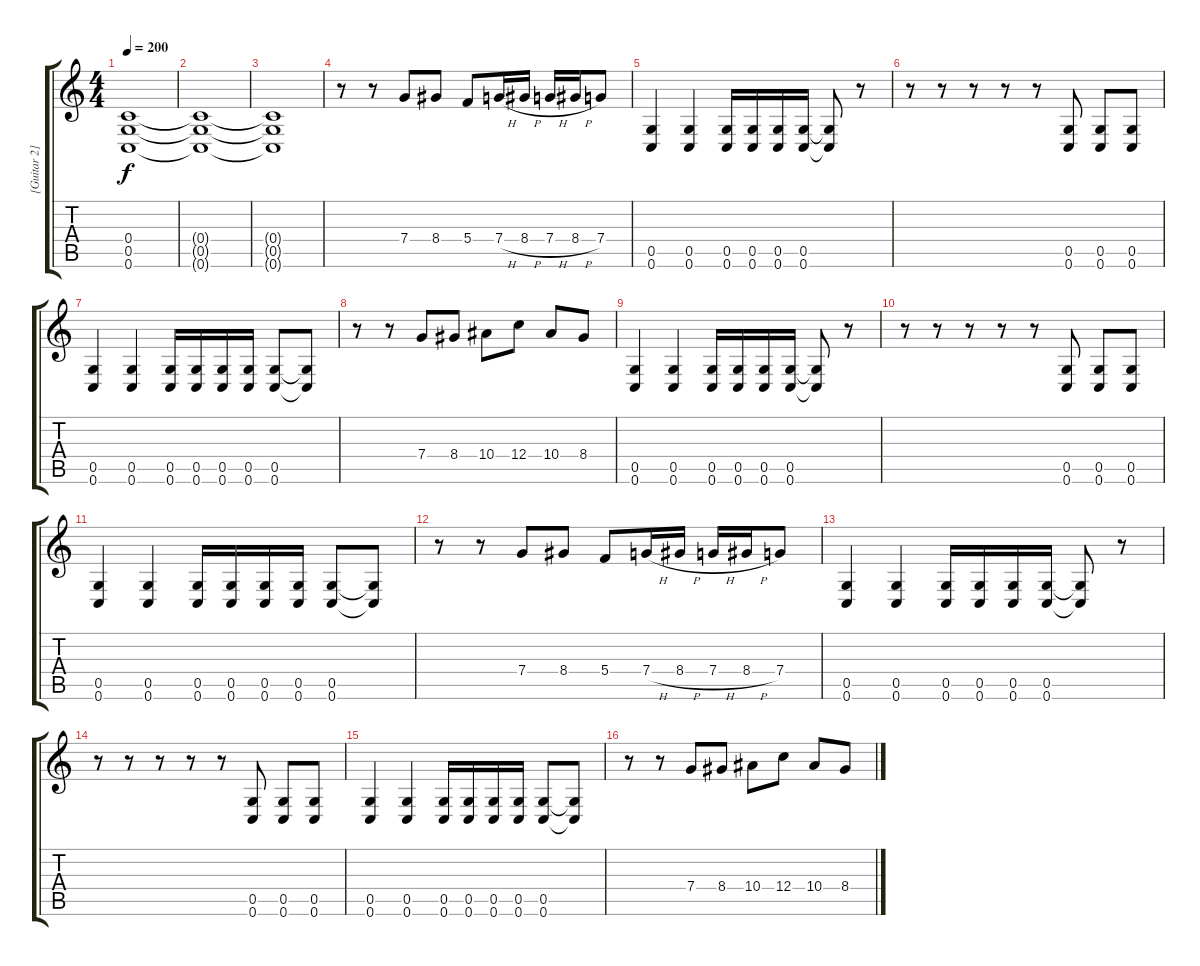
\track ("[Guitar 2]" "[Guitar 2]") {instrument distortionguitar}
\staff {score tabs}
\tuning (D4 A3 F3 C3 G2 C2) {hide}
\ts (4 4)
\tempo 200
\clef g2
\ks c
(0.4 0.5 0.6).1{dy f} |
(0.4{t} 0.5{t} 0.6{t}).1 |
(0.4{t} 0.5{t} 0.6{t}).1 |
r.8 r.8 7.4.8 8.4.8 5.4.8 7.4{h}.16 8.4{h}.16 7.4{h}.16 8.4{h}.16 7.4.8 |
(0.5 0.6).4 (0.5 0.6).4 (0.5 0.6).16 (0.5 0.6).16 (0.5 0.6).16 (0.5 0.6).16 (0.5{t} 0.6{t}).8 r.8 |
r.8 r.8 r.8 r.8 r.8 (0.5 0.6).8 (0.5 0.6).8 (0.5 0.6).8 |
(0.5 0.6).4 (0.5 0.6).4 (0.5 0.6).16 (0.5 0.6).16 (0.5 0.6).16 (0.5 0.6).16 (0.5 0.6).8 (0.5{t} 0.6{t}).8 |
r.8 r.8 7.4.8 8.4.8 10.4.8 12.4.8 10.4.8 8.4.8 |
(0.5 0.6).4 (0.5 0.6).4 (0.5 0.6).16 (0.5 0.6).16 (0.5 0.6).16 (0.5 0.6).16 (0.5{t} 0.6{t}).8 r.8 |
r.8 r.8 r.8 r.8 r.8 (0.5 0.6).8 (0.5 0.6).8 (0.5 0.6).8 |
(0.5 0.6).4 (0.5 0.6).4 (0.5 0.6).16 (0.5 0.6).16 (0.5 0.6).16 (0.5 0.6).16 (0.5 0.6).8 (0.5{t} 0.6{t}).8 |
r.8 r.8 7.4.8 8.4.8 5.4.8 7.4{h}.16 8.4{h}.16 7.4{h}.16 8.4{h}.16 7.4.8 |
(0.5 0.6).4 (0.5 0.6).4 (0.5 0.6).16 (0.5 0.6).16 (0.5 0.6).16 (0.5 0.6).16 (0.5{t} 0.6{t}).8 r.8 |
r.8 r.8 r.8 r.8 r.8 (0.5 0.6).8 (0.5 0.6).8 (0.5 0.6).8 |
(0.5 0.6).4 (0.5 0.6).4 (0.5 0.6).16 (0.5 0.6).16 (0.5 0.6).16 (0.5 0.6).16 (0.5 0.6).8 (0.5{t} 0.6{t}).8 |
r.8 r.8 7.4.8 8.4.8 10.4.8 12.4.8 10.4.8 8.4.8
